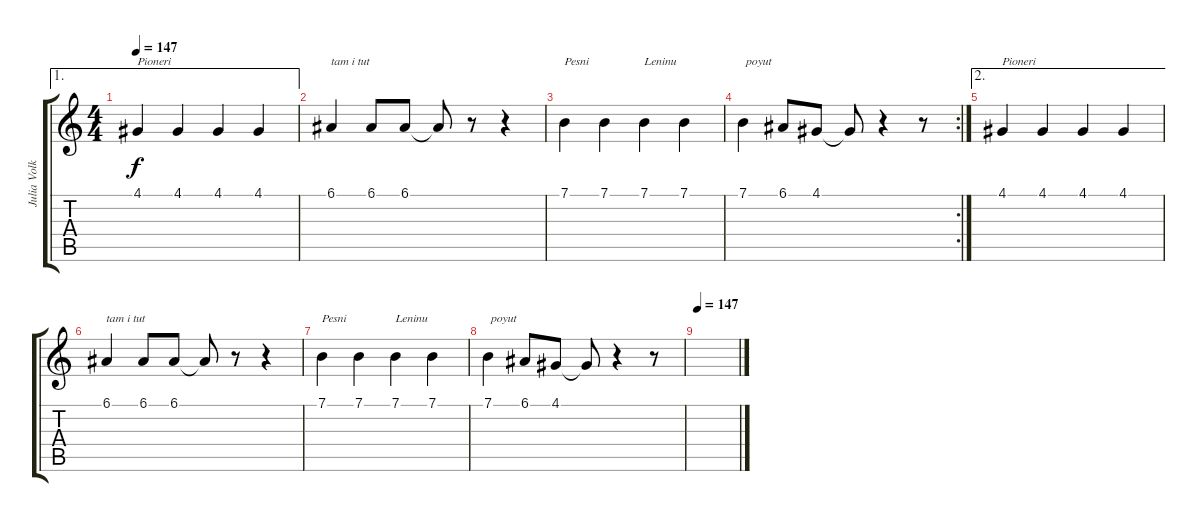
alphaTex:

\track ("Julia Volkova? (Voice 2)" "Julia Volk") {instrument harmonica}
\staff {score tabs}
\tuning (E4 B3 G3 D3 A2 E2) {hide}
\ae 1
\ts (4 4)
\tempo 147
\clef g2
\ks c
4.1.4{txt "Pioneri " dy f} 4.1.4 4.1.4 4.1.4 |
6.1.4{txt "tam i tut"} 6.1.8 6.1.8 6.1{t}.8 r.8 r.4 |
7.1.4{txt "Pesni "} 7.1.4 7.1.4{txt "Leninu"} 7.1.4 |
\rc 2
7.1.4{txt " poyut"} 6.1.8 4.1.8 4.1{t}.8 r.4 r.8 |
\ae 2
4.1.4{txt "Pioneri "} 4.1.4 4.1.4 4.1.4 |
6.1.4{txt "tam i tut"} 6.1.8 6.1.8 6.1{t}.8 r.8 r.4 |
7.1.4{txt "Pesni "} 7.1.4 7.1.4{txt "Leninu"} 7.1.4 |
7.1.4{txt " poyut"} 6.1.8 4.1.8 4.1{t}.8 r.4 r.8 |
\tempo 147
